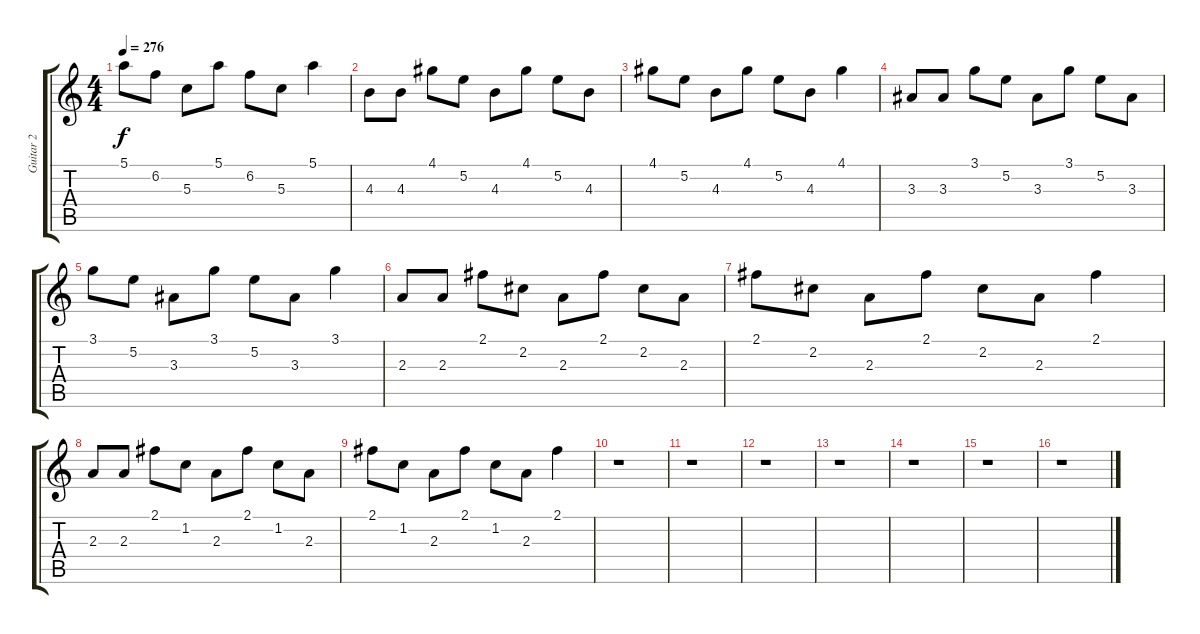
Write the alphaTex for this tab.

\track ("Guitar 2" "Guitar 2") {instrument overdrivenguitar}
\staff {score tabs}
\tuning (E4 B3 G3 D3 A2 E2) {hide}
\ts (4 4)
\tempo 276
\clef g2
\ks c
5.1.8{dy f} 6.2.8 5.3.8 5.1.8 6.2.8 5.3.8 5.1.4 |
4.3.8 4.3.8 4.1.8 5.2.8 4.3.8 4.1.8 5.2.8 4.3.8 |
4.1.8 5.2.8 4.3.8 4.1.8 5.2.8 4.3.8 4.1.4 |
3.3.8 3.3.8 3.1.8 5.2.8 3.3.8 3.1.8 5.2.8 3.3.8 |
3.1.8 5.2.8 3.3.8 3.1.8 5.2.8 3.3.8 3.1.4 |
2.3.8 2.3.8 2.1.8 2.2.8 2.3.8 2.1.8 2.2.8 2.3.8 |
2.1.8 2.2.8 2.3.8 2.1.8 2.2.8 2.3.8 2.1.4 |
2.3.8 2.3.8 2.1.8 1.2.8 2.3.8 2.1.8 1.2.8 2.3.8 |
2.1.8 1.2.8 2.3.8 2.1.8 1.2.8 2.3.8 2.1.4 |
r.1 |
r.1 |
r.1 |
r.1 |
r.1 |
r.1 |
r.1
